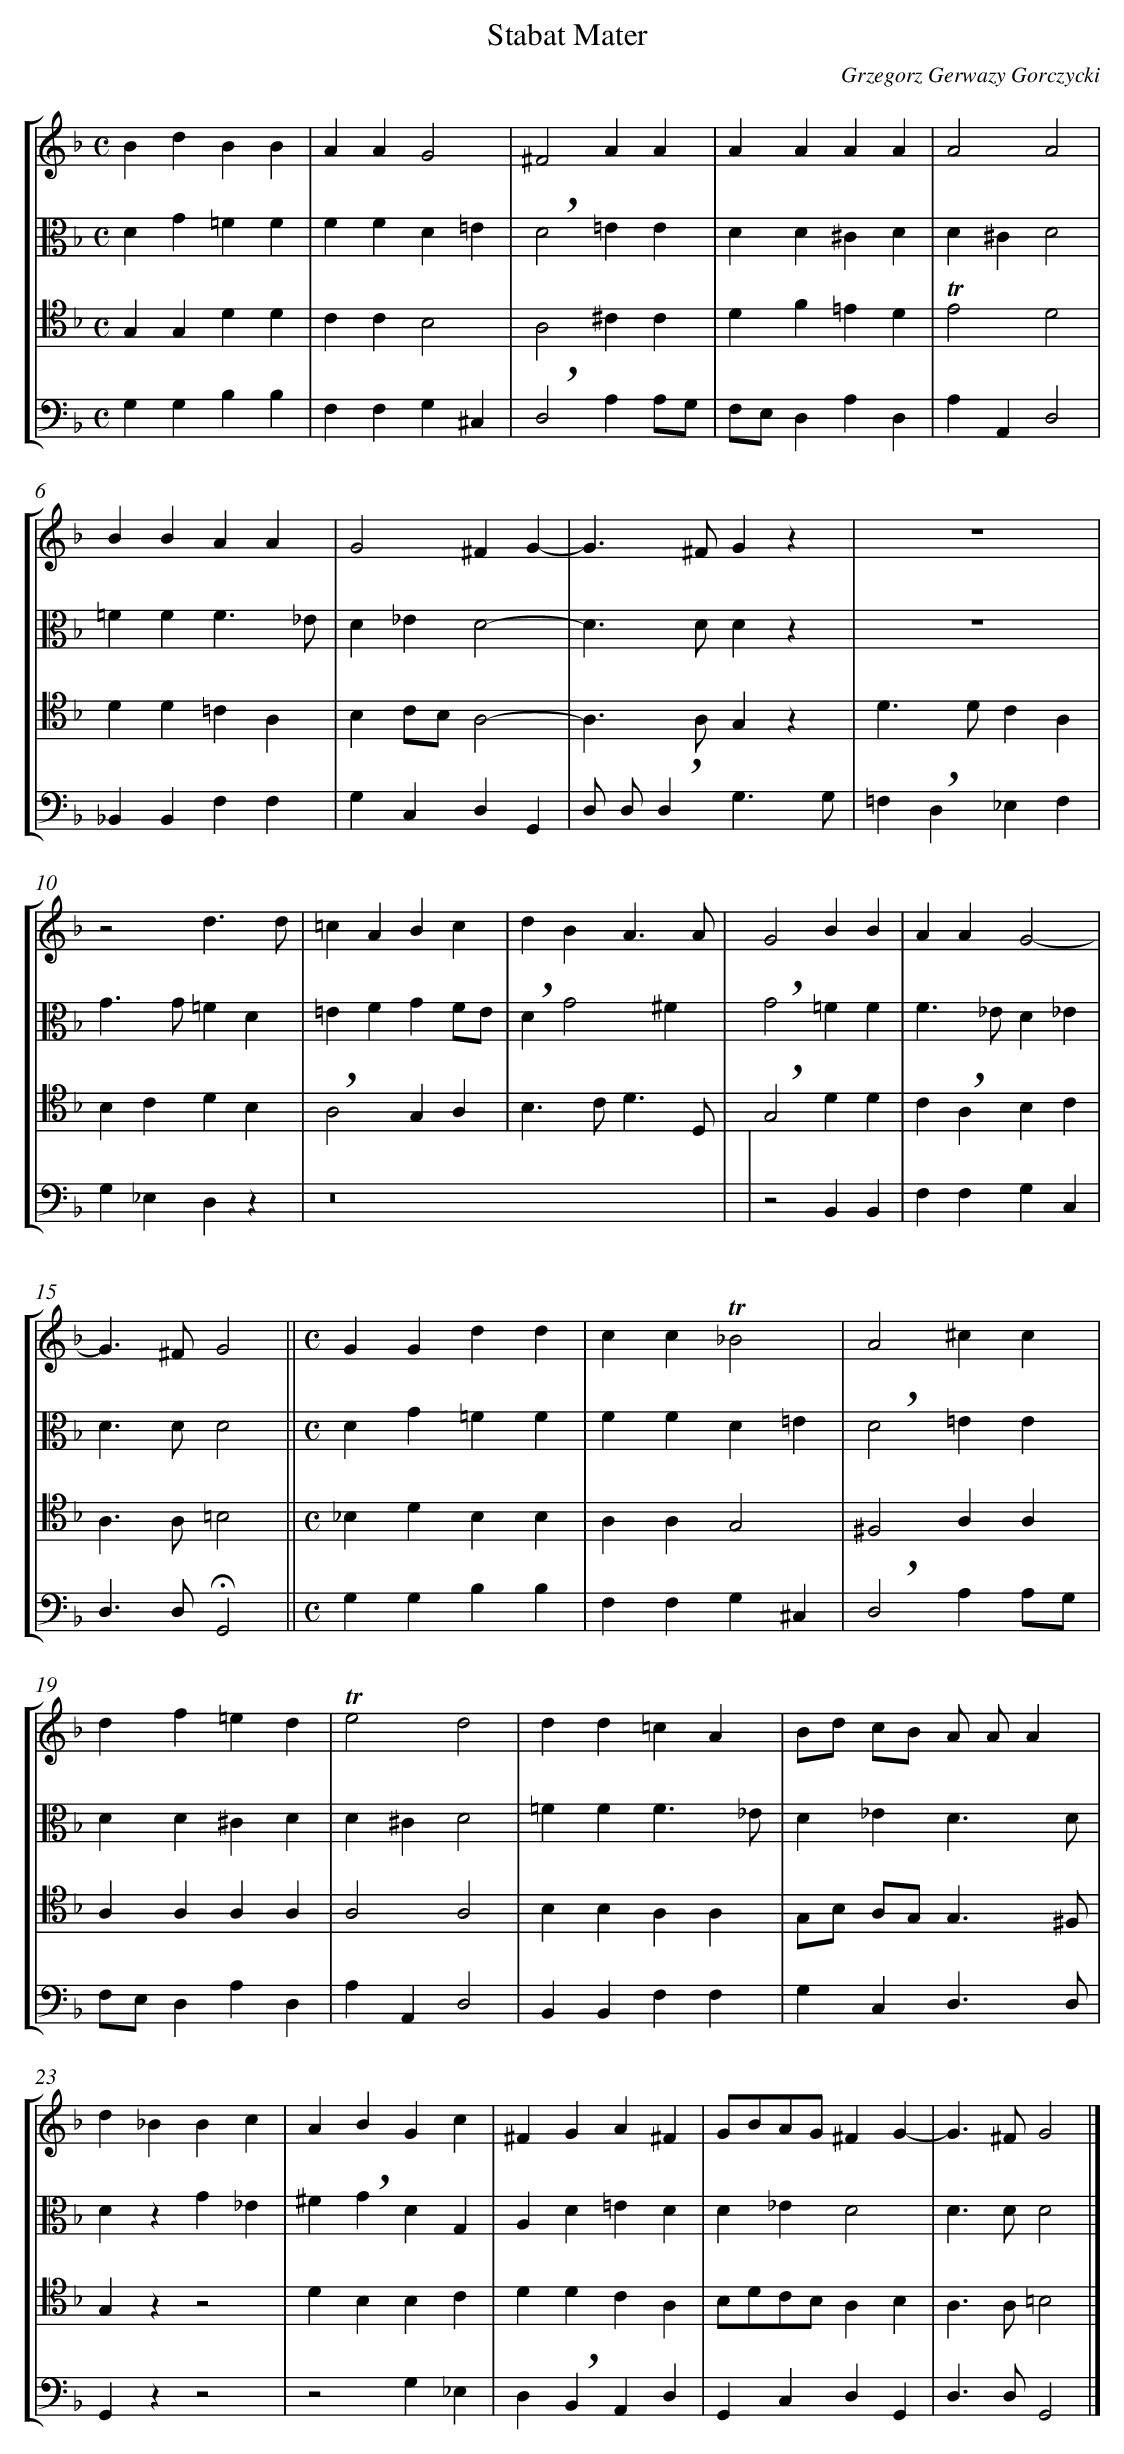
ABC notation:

X:1
T: Stabat Mater
C: Grzegorz Gerwazy Gorczycki
L: 1/4
M: C
%%staves [1 2 3 4]
V: 1
V: 2 clef=alto
V: 3 clef=tenor
V: 4 clef=bass
K: F
[V:1] BdBB |
[V:2] DG=FF |
[V:3] G,G,DD |
[V:4] G,G,B,B, |
[V:1] AAG2 |
[V:2] FFD=E |
[V:3] CCB,2 |
[V:4] F,F,G,^C, |
[V:1] ^F2AA |
[V:2] !breath!D2=EE |
[V:3] A,2^CC |
[V:4] !breath!D,2A,A,/G,/ |
[V:1] AAAA |
[V:2] DD^CD |
[V:3] DF=ED |
[V:4] F,/E,/D,A,D, |
[V:1] A2A2 |
[V:2] D^CD2 |
[V:3] !trill!E2D2 |
[V:4] A,A,,D,2 |
[V:1] BBAA |
[V:2] =FFF3/_E/ |
[V:3] DD=CA, |
[V:4] _B,,B,,F,F, |
[V:1] G2^FG- |
[V:2] D_ED2- |
[V:3] B,C/B,/A,2- |
[V:4] G,C,D,G,, |
[V:1] G>^FGz |
[V:2] D>DDz |
[V:3] A,>A,G,z |
[V:4] D,/ D,/!breath!D,G,3/G,/ |
[V:1] z4 |
[V:2] z4 |
[V:3] D>DCA, |
[V:4] =F,!breath!D,_E,F, |
[V:1] z2d3/d/ |
[V:2] G>G=FD |
[V:3] B,CDB, |
[V:4] G,_E,D,z |
[V:1] =cABc |
[V:2] =EFGF/E/ |
[V:3] !breath!A,2G,A, |
[V:4] z8 |
[V:1] dBA3/A/ |
[V:2] !breath!DG2^F |
[V:3] B,>CD3/D,/ |
[V:4]  |
[V:1] G2BB |
[V:2] !breath!G2=FF |
[V:3] !breath!G,2DD |
[V:4] z2B,,B,, |
[V:1] AAG2- |
[V:2] F>_ED_E |
[V:3] C!breath!A,B,C |
[V:4] F,F,G,C, |
[V:1] G>^FG2 ||
[V:2] D>DD2 ||
[V:3] A,>A,=B,2 ||
[V:4] D,>D,!fermata!G,,2 ||
[V:1] [M:C]GGdd |
[V:2] [M:C]DG=FF |
[V:3] [M:C]_B,DB,B, |
[V:4] [M:C]G,G,B,B, |
[V:1] cc!trill!_B2 |
[V:2] FFD=E |
[V:3] A,A,G,2 |
[V:4] F,F,G,^C, |
[V:1] A2^cc |
[V:2] !breath!D2=EE |
[V:3] ^F,2A,A, |
[V:4] !breath!D,2A,A,/G,/ |
[V:1] df=ed |
[V:2] DD^CD |
[V:3] A,A,A,A, |
[V:4] F,/E,/D,A,D, |
[V:1] !trill!e2d2 |
[V:2] D^CD2 |
[V:3] A,2A,2 |
[V:4] A,A,,D,2 |
[V:1] dd=cA |
[V:2] =FFF3/_E/ |
[V:3] B,B,A,A, |
[V:4] B,,B,,F,F, |
[V:1] B/d/ c/B/ A/ A/A |
[V:2] D_ED3/D/ |
[V:3] G,/B,/ A,/G,<G,^F,/ |
[V:4] G,C,D,3/D,/ |
[V:1] d_BBc |
[V:2] DzG_E |
[V:3] G,zz2 |
[V:4] G,,zz2 |
[V:1] ABGc |
[V:2] ^F!breath!GDG, |
[V:3] DB,B,C |
[V:4] z2G,_E, |
[V:1] ^FGA^F |
[V:2] A,D=ED |
[V:3] DDCA, |
[V:4] D,!breath!B,,A,,D, |
[V:1] G/B/A/G/^FG- |
[V:2] D_ED2 |
[V:3] B,/D/C/B,/A,B, |
[V:4] G,,C,D,G,, |
[V:1] G>^FG2 |]
[V:2] D>DD2 |]
[V:3] A,>A,=B,2 |]
[V:4] D,>D,G,,2 |]
